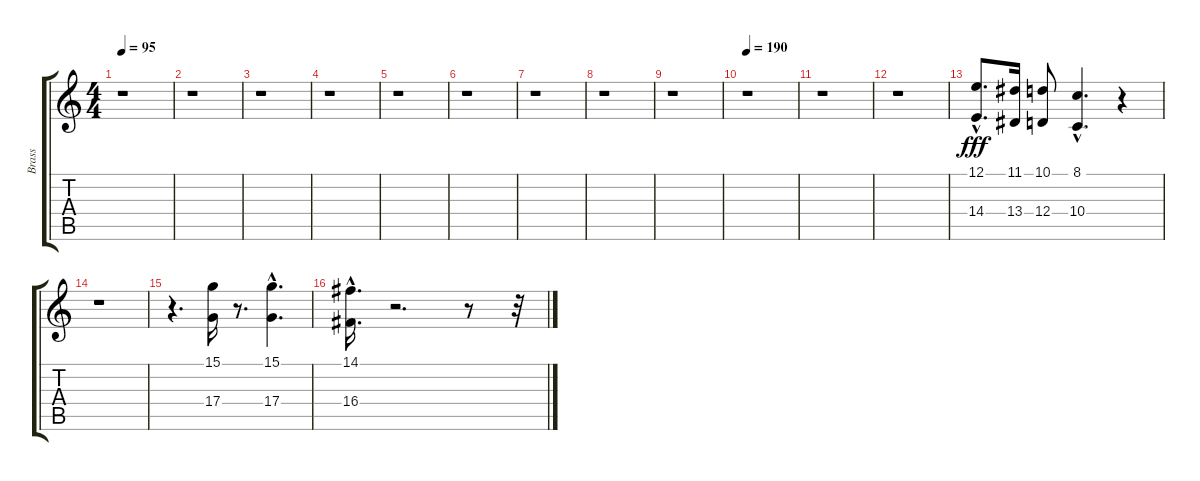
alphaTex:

\track ("Brass" "Brass") {instrument brasssection}
\staff {score tabs}
\tuning (E4 B3 G3 D3 A2 E2) {hide}
\ts (4 4)
\tempo 95
\clef g2
\ks c
r.1{dy fff instrument brasssection} |
r.1 |
r.1 |
r.1 |
r.1 |
r.1 |
r.1 |
r.1 |
r.1 |
\tempo 190
r.1 |
r.1 |
r.1 |
(12.1{hac} 14.4{hac}).8{d} (11.1 13.4).16 (10.1 12.4).8 (8.1{hac} 10.4{hac}).4{d} r.4 |
r.1 |
r.4{d} (15.1 17.4).16 r.8{d} (15.1{hac} 17.4{hac}).4{d} |
(14.1{hac} 16.4).16{d} r.2{d} r.8 r.32
